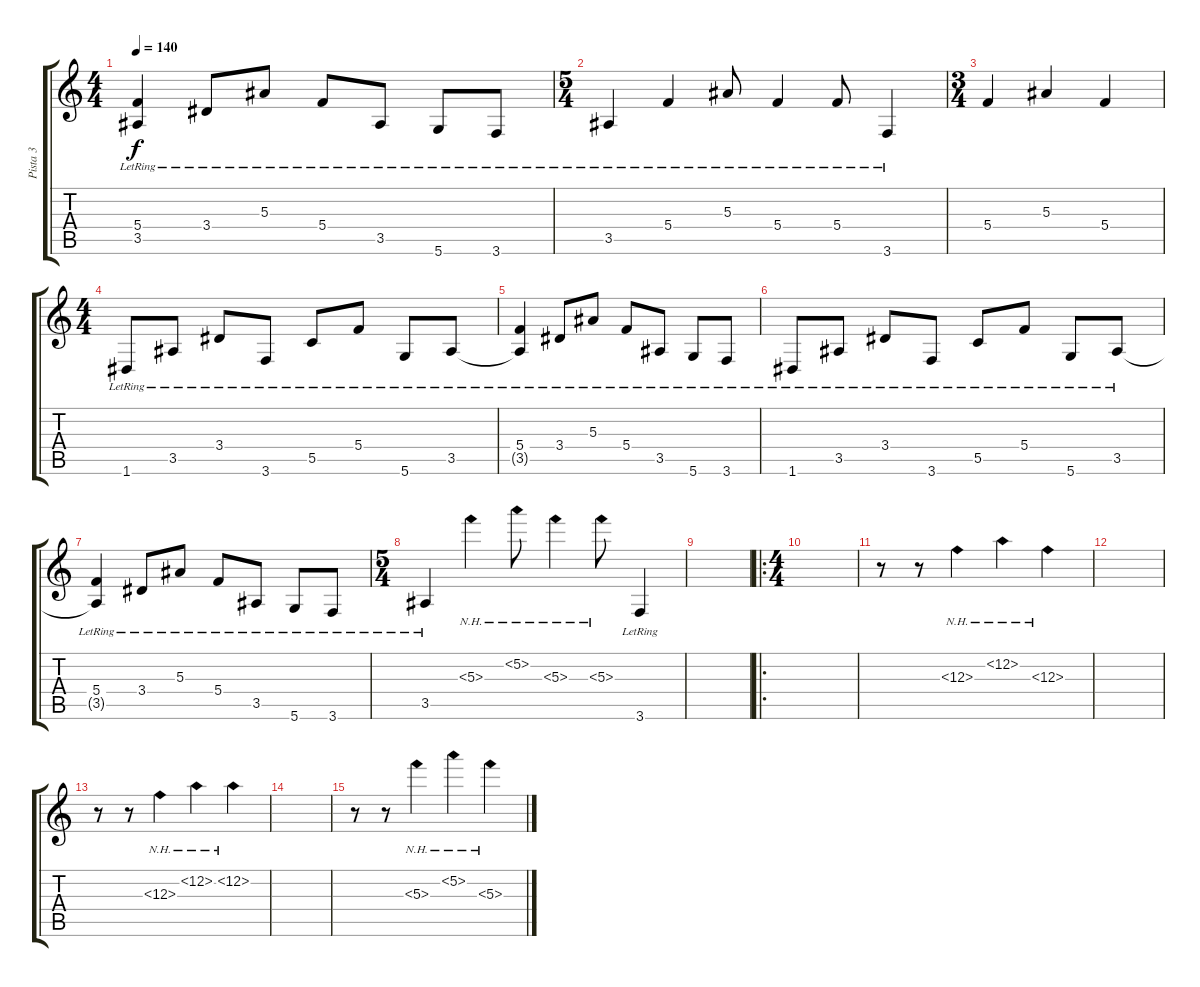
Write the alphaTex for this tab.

\track ("Pista 3" "Pista 3") {instrument electricguitarjazz}
\staff {score tabs}
\tuning (D4 A3 F3 C3 G2 D2) {hide}
\ts (4 4)
\tempo 140
\clef g2
\ks c
(5.4{lr} 3.5{t}).4{dy f} 3.4{lr}.8 5.3{lr}.8 5.4{lr}.8 3.5{lr}.8 5.6{lr}.8 3.6{lr}.8 |
\ts (5 4)
3.5{lr}.4 5.4{lr}.4 5.3{lr}.8 5.4{lr}.4 5.4{lr}.8 3.6{lr}.4 |
\ts (3 4)
5.4.4 5.3.4 5.4.4 |
\ts (4 4)
1.6{lr}.8 3.5{lr}.8 3.4{lr}.8 3.6{lr}.8 5.5{lr}.8 5.4{lr}.8 5.6{lr}.8 3.5{lr}.8 |
(5.4{lr} 3.5{t}).4 3.4{lr}.8 5.3{lr}.8 5.4{lr}.8 3.5{lr}.8 5.6{lr}.8 3.6{lr}.8 |
1.6{lr}.8 3.5{lr}.8 3.4{lr}.8 3.6{lr}.8 5.5{lr}.8 5.4{lr}.8 5.6{lr}.8 3.5{lr}.8 |
(5.4{lr} 3.5{t}).4 3.4{lr}.8 5.3{lr}.8 5.4{lr}.8 3.5{lr}.8 5.6{lr}.8 3.6{lr}.8 |
\ts (5 4)
3.5{lr}.4 5.3{nh}.4 5.2{nh}.8 5.3{nh}.4 5.3{nh}.8 3.6{lr}.4 |
|
\ro
\ts (4 4)
|
r.8 r.8 12.3{nh}.4 12.2{nh}.4 12.3{nh}.4 |
|
r.8 r.8 12.3{nh}.4 12.2{nh}.4 13.2{nh}.4 |
|
r.8 r.8 5.3{nh}.4 5.2{nh}.4 5.3{nh}.4
